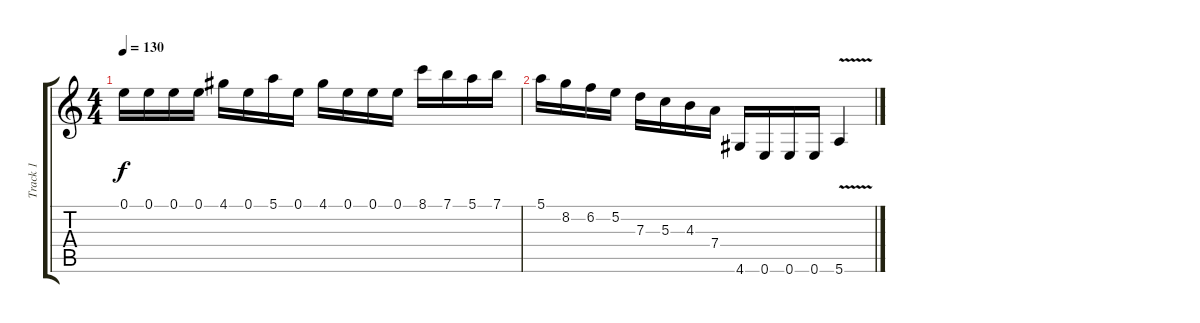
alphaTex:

\track ("Track 1" "Track 1") {instrument distortionguitar}
\staff {score tabs}
\tuning (E4 B3 G3 D3 A2 E2) {hide}
\ts (4 4)
\tempo 130
\clef g2
\ks aminor
0.1.16{dy f} 0.1.16 0.1.16 0.1.16 4.1.16 0.1.16 5.1.16 0.1.16 4.1.16 0.1.16 0.1.16 0.1.16 8.1.16 7.1.16 5.1.16 7.1.16 |
5.1.16 8.2.16 6.2.16 5.2.16 7.3.16 5.3.16 4.3.16 7.4.16 4.6.16 0.6.16 0.6.16 0.6.16 5.6{v}.4
